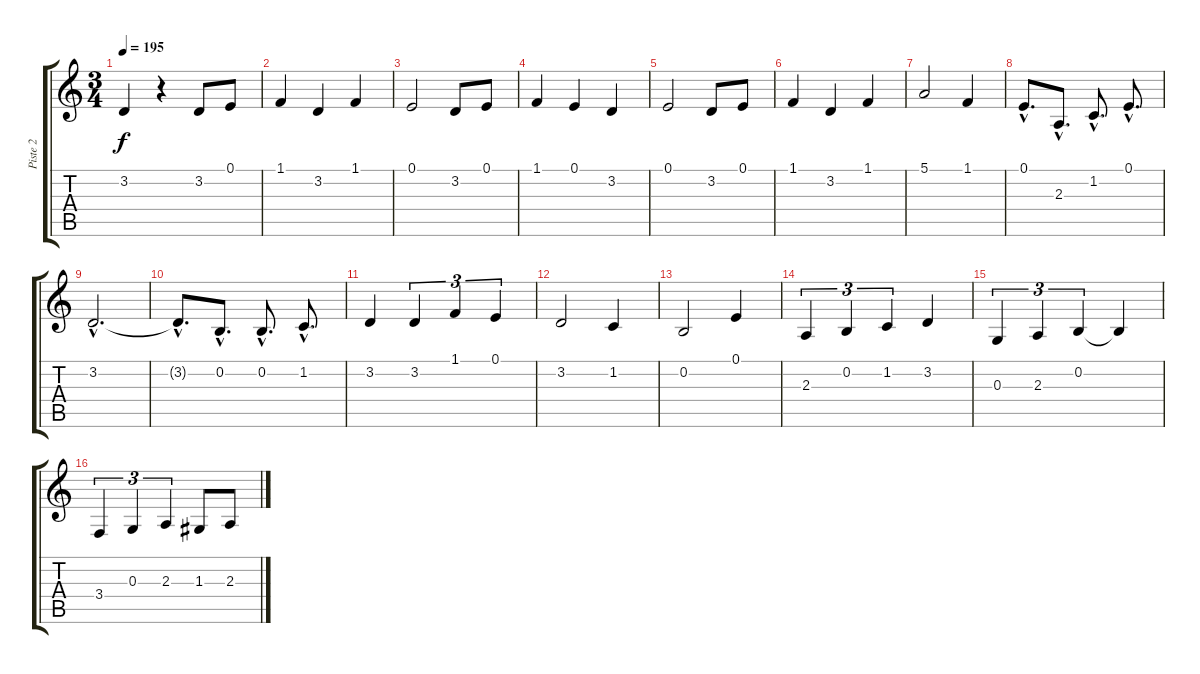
\track ("Piste 2" "Piste 2") {instrument tangoaccordion}
\staff {score tabs}
\tuning (E4 B3 G3 D3 A2 E2) {hide}
\ts (3 4)
\tempo 195
\clef g2
\ks c
3.2{t}.4{dy f} r.4 3.2.8 0.1.8 |
1.1.4 3.2.4 1.1.4 |
0.1.2 3.2.8 0.1.8 |
1.1.4 0.1.4 3.2.4 |
0.1.2 3.2.8 0.1.8 |
1.1.4 3.2.4 1.1.4 |
5.1.2 1.1.4 |
0.1{hac}.8{d} 2.3{hac}.8{d} 1.2{hac}.8{d} 0.1{hac}.8{d} |
3.2{hac}.2{d} |
3.2{hac t}.8{d} 0.2{hac}.8{d} 0.2{hac}.8{d} 1.2{hac}.8{d} |
3.2.4 3.2.4{tu (3 2)} 1.1.4{tu (3 2)} 0.1.4{tu (3 2)} |
3.2.2 1.2.4 |
0.2.2 0.1.4 |
2.3.4{tu (3 2)} 0.2.4{tu (3 2)} 1.2.4{tu (3 2)} 3.2.4 |
0.3.4{tu (3 2)} 2.3.4{tu (3 2)} 0.2.4{tu (3 2)} 0.2{t}.4 |
3.4.4{tu (3 2)} 0.3.4{tu (3 2)} 2.3.4{tu (3 2)} 1.3.8 2.3.8
